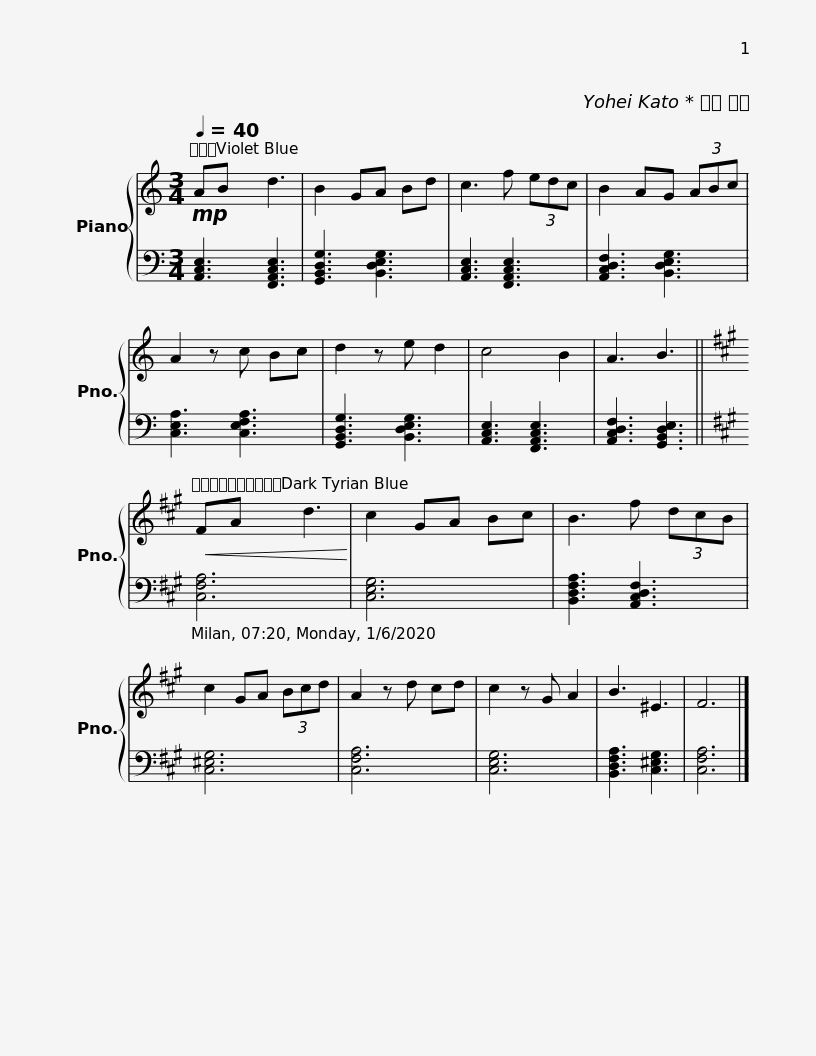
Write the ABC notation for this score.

X:1
%%score { 1 | 2 }
L:1/8
Q:1/4=40
M:3/4
I:linebreak $
K:C
V:1 treble
V:2 bass
V:1
!mp! AB x d3 | B2 GA Bd | c3 f (3edc | B2 AG (3ABc | A2 z c Bc | %5
 d2 z e d2 | c4 B2 | A3 B3 ||$[K:A]!<(! FA x d3!<)! | c2 GA Bc | %10
 B3 f (3dcB | c2 GA (3Bcd | A2 z d cd | c2 z G A2 | B3 ^E3 | %15
 F6 |] %16
V:2
 [A,,C,E,]3 [F,,A,,C,E,]3 | [G,,B,,D,G,]3 [B,,D,E,G,]3 | [A,,C,E,]3 [F,,A,,C,E,]3 | [A,,C,D,F,]3 [B,,D,E,G,]3 | [C,E,A,]3 [C,E,F,A,]3 | %5
 [G,,B,,D,G,]3 [B,,D,E,G,]3 | [A,,C,E,]3 [F,,A,,C,E,]3 | [A,,C,D,F,]3 [G,,B,,D,E,]3 ||$[K:A] [C,F,A,]6 | [C,E,G,]6 | %10
 [B,,D,F,A,]3 [A,,C,D,F,]3 | [C,^E,G,]6 | [C,F,A,]6 | [C,E,G,]6 | [B,,D,F,A,]3 [C,^E,G,]3 | %15
 [C,F,A,]6 |] %16
